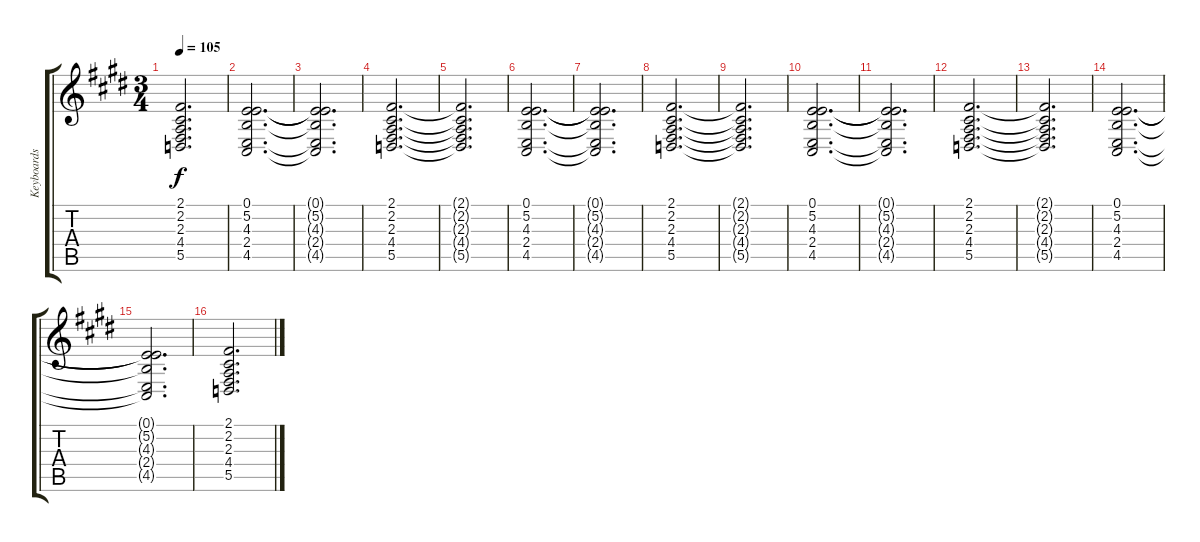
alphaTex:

\track ("Keyboards" "Keyboards") {instrument pad2warm}
\staff {score tabs}
\tuning (E4 B3 G3 D3 A2 E2) {hide}
\ts (3 4)
\tempo 105
\clef g2
\ks e
(2.1{t} 2.2{t} 2.3{t} 4.4{t} 5.5{t}).2{d dy f} |
(0.1 5.2 4.3 2.4 4.5).2{d} |
(0.1{t} 5.2{t} 4.3{t} 2.4{t} 4.5{t}).2{d} |
(2.1 2.2 2.3 4.4 5.5).2{d} |
(2.1{t} 2.2{t} 2.3{t} 4.4{t} 5.5{t}).2{d} |
(0.1 5.2 4.3 2.4 4.5).2{d} |
(0.1{t} 5.2{t} 4.3{t} 2.4{t} 4.5{t}).2{d} |
(2.1 2.2 2.3 4.4 5.5).2{d} |
(2.1{t} 2.2{t} 2.3{t} 4.4{t} 5.5{t}).2{d} |
(0.1 5.2 4.3 2.4 4.5).2{d} |
(0.1{t} 5.2{t} 4.3{t} 2.4{t} 4.5{t}).2{d} |
(2.1 2.2 2.3 4.4 5.5).2{d} |
(2.1{t} 2.2{t} 2.3{t} 4.4{t} 5.5{t}).2{d} |
(0.1 5.2 4.3 2.4 4.5).2{d} |
(0.1{t} 5.2{t} 4.3{t} 2.4{t} 4.5{t}).2{d} |
(2.1 2.2 2.3 4.4 5.5).2{d}
